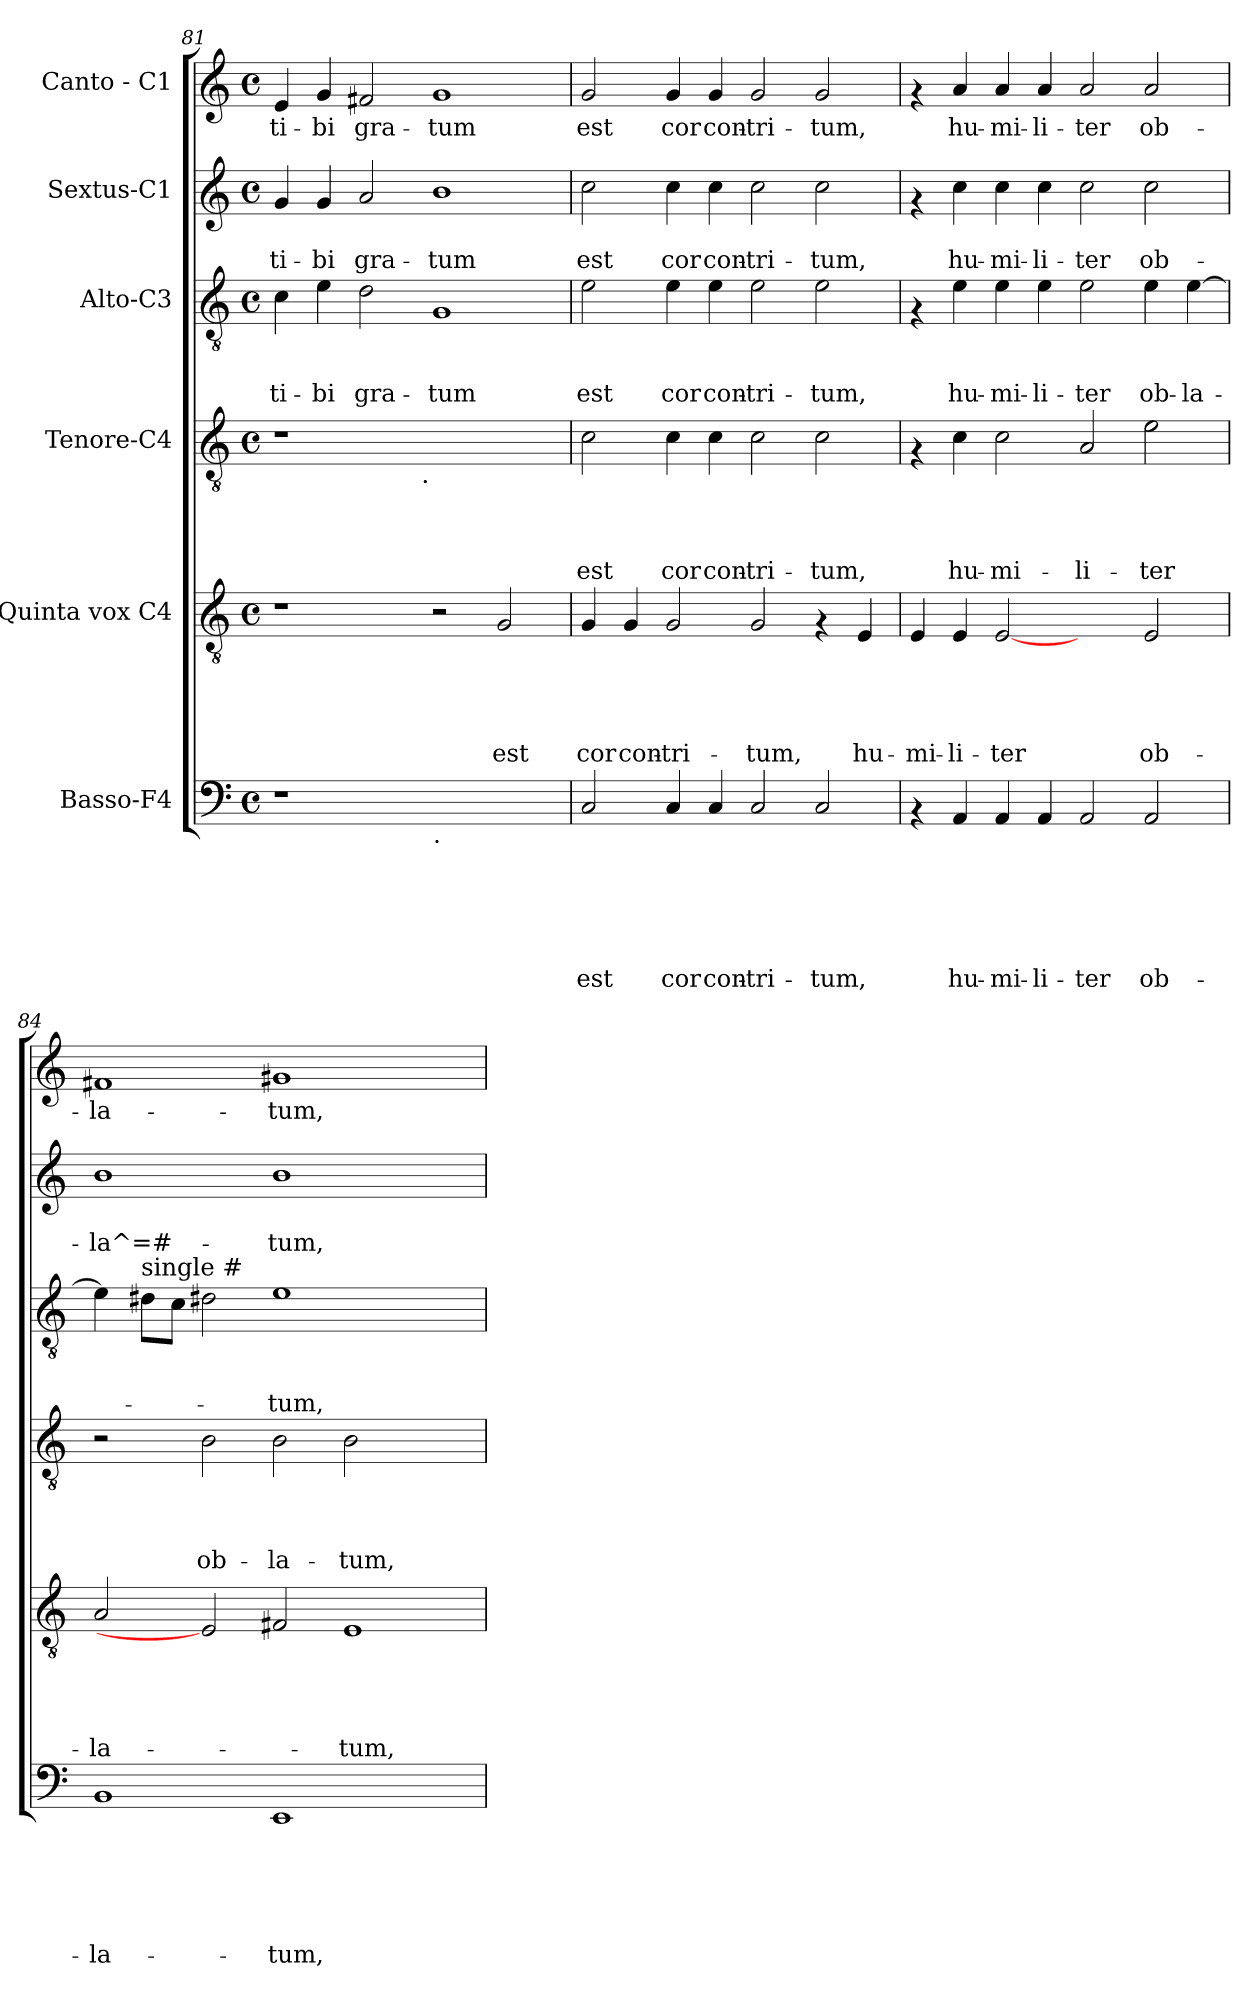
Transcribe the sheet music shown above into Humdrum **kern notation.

**kern	**text	**text	**text	**text	**text	**text	**kern	**text	**text	**text	**text	**text	**kern	**text	**text	**text	**text	**kern	**text	**text	**text	**kern	**text	**text	**kern	**text
*part6	*part6	*part6	*part6	*part6	*part6	*part6	*part5	*part5	*part5	*part5	*part5	*part5	*part4	*part4	*part4	*part4	*part4	*part3	*part3	*part3	*part3	*part2	*part2	*part2	*part1	*part1
*staff6	*staff6	*staff6	*staff6	*staff6	*staff6	*staff6	*staff5	*staff5	*staff5	*staff5	*staff5	*staff5	*staff4	*staff4	*staff4	*staff4	*staff4	*staff3	*staff3	*staff3	*staff3	*staff2	*staff2	*staff2	*staff1	*staff1
*I"Basso-F4	*	*	*	*	*	*	*I"Quinta vox C4	*	*	*	*	*	*I"Tenore-C4	*	*	*	*	*I"Alto-C3	*	*	*	*I"Sextus-C1	*	*	*I"Canto - C1	*
!!LO:PB:g=z
*clefF4	*	*	*	*	*	*	*clefGv2	*	*	*	*	*	*clefGv2	*	*	*	*	*clefGv2	*	*	*	*clefG2	*	*	*clefG2	*
*k[]	*	*	*	*	*	*	*k[]	*	*	*	*	*	*k[]	*	*	*	*	*k[]	*	*	*	*k[]	*	*	*k[]	*
*C:	*	*	*	*	*	*	*C:	*	*	*	*	*	*C:	*	*	*	*	*C:	*	*	*	*C:	*	*	*C:	*
*M4/4	*	*	*	*	*	*	*M4/4	*	*	*	*	*	*M4/4	*	*	*	*	*M4/4	*	*	*	*M4/4	*	*	*M4/4	*
*met(c)	*	*	*	*	*	*	*met(c)	*	*	*	*	*	*met(c)	*	*	*	*	*met(c)	*	*	*	*met(c)	*	*	*met(c)	*
=81	=81	=81	=81	=81	=81	=81	=81	=81	=81	=81	=81	=81	=81	=81	=81	=81	=81	=81	=81	=81	=81	=81	=81	=81	=81	=81
!	!	!	!	!	!	!	!	!	!	!	!	!	!	!	!	!	!	!	!	!	!LO:LY:b	!	!	!LO:LY:b	!	!LO:LY:b
*	*	*	*	*	*	*	*	*	*	*	*	*	*^	*	*	*	*	*	*	*	*	*	*	*	*	*
1r	.	.	.	.	.	.	1r	.	.	.	.	.	1r	2ryy	.	.	.	.	4c\	.	.	ti-	4g/	.	ti-	4e/	ti-
!	!	!	!	!	!	!	!	!	!	!	!	!	!	!	!	!	!	!	!	!	!	!LO:LY:b	!	!	!LO:LY:b	!	!LO:LY:b
.	.	.	.	.	.	.	.	.	.	.	.	.	.	.	.	.	.	.	4e\	.	.	-bi	4g/	.	-bi	4g/	-bi
!	!	!	!	!	!	!	!	!	!	!	!	!	!	!	!	!	!	!	!	!	!	!LO:LY:b	!	!	!LO:LY:b	!	!LO:LY:b
.	.	.	.	.	.	.	.	.	.	.	.	.	.	4...ryy	.	.	.	.	2d\	.	.	gra-	2a/	.	gra-	2f#X/	gra-
!	!	!	!	!	!	!	!	!	!	!	!	!	!	!LO:TX:b:t=.	!	!	!	!	!	!	!	!	!	!	!	!	!
.	.	.	.	.	.	.	.	.	.	.	.	.	.	1ryy	.	.	.	.	.	.	.	.	.	.	.	.	.
!LO:TX:b:t=.	!	!	!	!	!	!	!	!	!	!	!	!	!	!	!	!	!	!	!	!	!	!	!	!	!	!	!
!	!	!	!	!	!	!	!	!	!	!	!	!	!	!	!	!	!	!	!	!	!	!LO:LY:b	!	!	!LO:LY:b	!	!LO:LY:b
1ryy	.	.	.	.	.	.	2r	.	.	.	.	.	1ryy	.	.	.	.	.	1G	.	.	-tum	1b	.	-tum	1g	-tum
!	!	!	!	!	!	!	!	!	!	!	!	!LO:LY:b	!	!	!	!	!	!	!	!	!	!	!	!	!	!	!
.	.	.	.	.	.	.	2G/	.	.	.	.	est	.	.	.	.	.	.	.	.	.	.	.	.	.	.	.
.	.	.	.	.	.	.	.	.	.	.	.	.	.	32ryy	.	.	.	.	.	.	.	.	.	.	.	.	.
=82	=82	=82	=82	=82	=82	=82	=82	=82	=82	=82	=82	=82	=82	=82	=82	=82	=82	=82	=82	=82	=82	=82	=82	=82	=82	=82	=82
!	!	!	!	!	!	!LO:LY:b	!	!	!	!	!	!LO:LY:b	!	!	!	!	!	!LO:LY:b	!	!	!	!LO:LY:b	!	!	!LO:LY:b	!	!LO:LY:b
*	*	*	*	*	*	*	*	*	*	*	*	*	*v	*v	*	*	*	*	*	*	*	*	*	*	*	*	*
2C/	.	.	.	.	.	est	4G/	.	.	.	.	cor	2c\	.	.	.	est	2e\	.	.	est	2cc\	.	est	2g/	est
!	!	!	!	!	!	!	!	!	!	!	!	!LO:LY:b	!	!	!	!	!	!	!	!	!	!	!	!	!	!
.	.	.	.	.	.	.	4G/	.	.	.	.	con-	.	.	.	.	.	.	.	.	.	.	.	.	.	.
!	!	!	!	!	!	!LO:LY:b	!	!	!	!	!	!LO:LY:b	!	!	!	!	!LO:LY:b	!	!	!	!LO:LY:b	!	!	!LO:LY:b	!	!LO:LY:b
4C/	.	.	.	.	.	cor	2G/	.	.	.	.	-tri-	4c\	.	.	.	cor	4e\	.	.	cor	4cc\	.	cor	4g/	cor
!	!	!	!	!	!	!LO:LY:b	!	!	!	!	!	!	!	!	!	!	!LO:LY:b	!	!	!	!LO:LY:b	!	!	!LO:LY:b	!	!LO:LY:b
4C/	.	.	.	.	.	con-	.	.	.	.	.	.	4c\	.	.	.	con-	4e\	.	.	con-	4cc\	.	con-	4g/	con-
!	!	!	!	!	!	!LO:LY:b	!	!	!	!	!	!LO:LY:b	!	!	!	!	!LO:LY:b	!	!	!	!LO:LY:b	!	!	!LO:LY:b	!	!LO:LY:b
2C/	.	.	.	.	.	-tri-	2G/	.	.	.	.	-tum,	2c\	.	.	.	-tri-	2e\	.	.	-tri-	2cc\	.	-tri-	2g/	-tri-
!	!	!	!	!	!	!LO:LY:b	!	!	!	!	!	!	!	!	!	!	!LO:LY:b	!	!	!	!LO:LY:b	!	!	!LO:LY:b	!	!LO:LY:b
2C/	.	.	.	.	.	-tum,	4rF	.	.	.	.	.	2c\	.	.	.	-tum,	2e\	.	.	-tum,	2cc\	.	-tum,	2g/	-tum,
!	!	!	!	!	!	!	!	!	!	!	!	!LO:LY:b	!	!	!	!	!	!	!	!	!	!	!	!	!	!
.	.	.	.	.	.	.	4E/	.	.	.	.	hu-	.	.	.	.	.	.	.	.	.	.	.	.	.	.
=83	=83	=83	=83	=83	=83	=83	=83	=83	=83	=83	=83	=83	=83	=83	=83	=83	=83	=83	=83	=83	=83	=83	=83	=83	=83	=83
!	!	!	!	!	!	!	!	!	!	!	!	!LO:LY:b	!	!	!	!	!	!	!	!	!	!	!	!	!	!
4rAA	.	.	.	.	.	.	4E/	.	.	.	.	-mi-	4rF	.	.	.	.	4rF	.	.	.	4rf	.	.	4rf	.
!	!	!	!	!	!	!LO:LY:b	!	!	!	!	!	!LO:LY:b	!	!	!	!	!LO:LY:b	!	!	!	!LO:LY:b	!	!	!LO:LY:b	!	!LO:LY:b
4AA/	.	.	.	.	.	hu-	4E/	.	.	.	.	-li-	4c\	.	.	.	hu-	4e\	.	.	hu-	4cc\	.	hu-	4a/	hu-
!	!	!	!	!	!	!LO:LY:b	!	!	!	!	!	!LO:LY:b	!	!	!	!	!LO:LY:b	!	!	!	!LO:LY:b	!	!	!LO:LY:b	!	!LO:LY:b
4AA/	.	.	.	.	.	-mi-	[2E	.	.	.	.	-ter	2c\	.	.	.	-mi-	4e\	.	.	-mi-	4cc\	.	-mi-	4a/	-mi-
!	!	!	!	!	!	!LO:LY:b	!	!	!	!	!	!	!	!	!	!	!	!	!	!	!LO:LY:b	!	!	!LO:LY:b	!	!LO:LY:b
4AA/	.	.	.	.	.	-li-	.	.	.	.	.	.	.	.	.	.	.	4e\	.	.	-li-	4cc\	.	-li-	4a/	-li-
!	!	!	!	!	!	!LO:LY:b	!	!	!	!	!	!	!	!	!	!	!LO:LY:b	!	!	!	!LO:LY:b	!	!	!LO:LY:b	!	!LO:LY:b
2AA/	.	.	.	.	.	-ter	2ryy	.	.	.	.	.	2A/	.	.	.	-li-	2e\	.	.	-ter	2cc\	.	-ter	2a/	-ter
!	!	!	!	!	!	!LO:LY:b	!	!	!	!	!	!LO:LY:b	!	!	!	!	!LO:LY:b	!	!	!	!LO:LY:b	!	!	!LO:LY:b	!	!LO:LY:b
2AA/	.	.	.	.	.	ob-	2E/	.	.	.	.	ob-	2e\	.	.	.	-ter	4e\	.	.	ob-	2cc\	.	ob-	2a/	ob-
!	!	!	!	!	!	!	!	!	!	!	!	!	!	!	!	!	!	!	!	!	!LO:LY:b	!	!	!	!	!
.	.	.	.	.	.	.	.	.	.	.	.	.	.	.	.	.	.	[>4e\	.	.	-la-	.	.	.	.	.
=84	=84	=84	=84	=84	=84	=84	=84	=84	=84	=84	=84	=84	=84	=84	=84	=84	=84	=84	=84	=84	=84	=84	=84	=84	=84	=84
!	!	!	!	!	!	!LO:LY:b	!	!	!	!	!	!LO:LY:b	!	!	!	!	!	!	!	!	!	!	!	!LO:LY:b	!	!LO:LY:b
1BB	.	.	.	.	.	-la-	2A/	.	.	.	.	-la-	2r	.	.	.	.	4e\]	.	.	.	1b	.	-la^=#-	1f#X	-la-
!	!	!	!	!	!	!	!	!	!	!	!	!	!	!	!	!	!	!LO:TX:a:t=single #	!	!	!	!	!	!	!	!
.	.	.	.	.	.	.	.	.	.	.	.	.	.	.	.	.	.	8d#\L	.	.	.	.	.	.	.	.
.	.	.	.	.	.	.	.	.	.	.	.	.	.	.	.	.	.	8c\J	.	.	.	.	.	.	.	.
!	!	!	!	!	!	!	!	!	!	!	!	!	!	!	!	!	!LO:LY:b	!	!	!	!	!	!	!	!	!
.	.	.	.	.	.	.	2E]	.	.	.	.	.	2B\	.	.	.	ob-	2d#X\	.	.	.	.	.	.	.	.
!	!	!	!	!	!	!LO:LY:b	!	!	!	!	!	!	!	!	!	!	!LO:LY:b	!	!	!	!LO:LY:b	!	!	!LO:LY:b	!	!LO:LY:b
1EE	.	.	.	.	.	-tum,	2F#X/	.	.	.	.	.	2B\	.	.	.	-la-	1e	.	.	-tum,	1b	.	-tum,	1g#X	-tum,
!	!	!	!	!	!	!	!	!	!	!	!	!LO:LY:b	!	!	!	!	!LO:LY:b	!	!	!	!	!	!	!	!	!
.	.	.	.	.	.	.	1E	.	.	.	.	-tum,	2B\	.	.	.	-tum,	.	.	.	.	.	.	.	.	.
2ryy	.	.	.	.	.	.	.	.	.	.	.	.	2ryy	.	.	.	.	2ryy	.	.	.	2ryy	.	.	2ryy	.
=	=	=	=	=	=	=	=	=	=	=	=	=	=	=	=	=	=	=	=	=	=	=	=	=	=	=
*-	*-	*-	*-	*-	*-	*-	*-	*-	*-	*-	*-	*-	*-	*-	*-	*-	*-	*-	*-	*-	*-	*-	*-	*-	*-	*-
